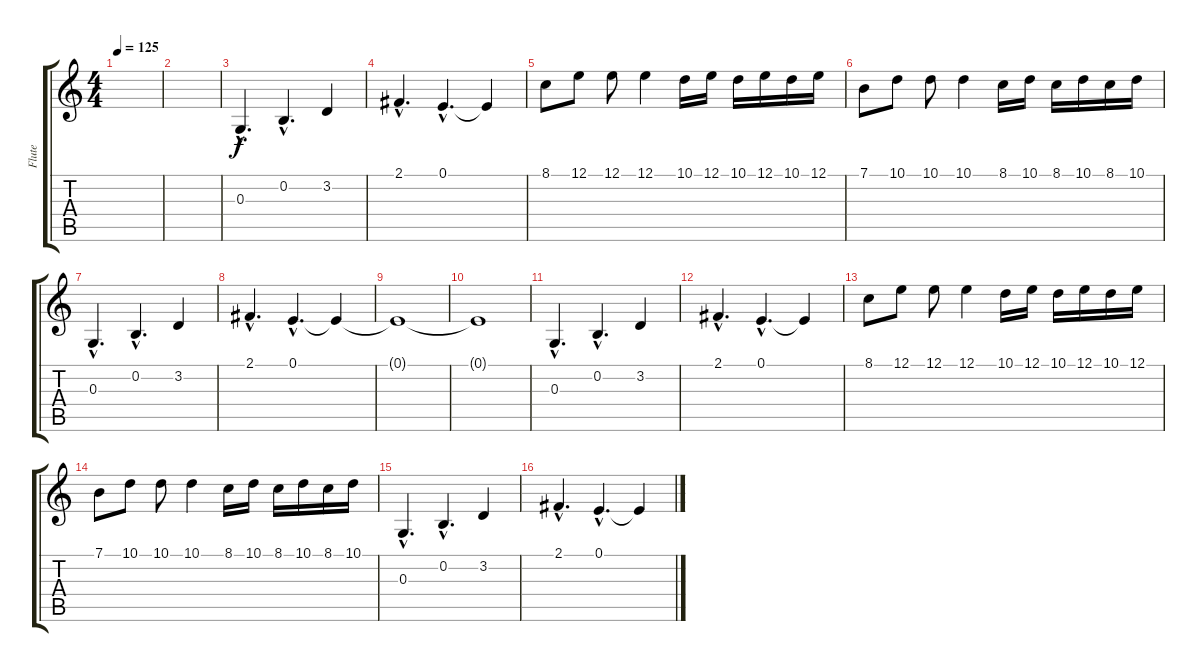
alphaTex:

\track ("Flute" "Flute") {instrument flute}
\staff {score tabs}
\tuning (E4 B3 G3 D3 A2 E2) {hide}
\ts (4 4)
\tempo 125
\clef g2
\ks c
|
|
0.3{hac}.4{d} 0.2{hac}.4{d} 3.2.4 |
2.1{hac}.4{d} 0.1{hac}.4{d} 0.1{t}.4 |
8.1.8 12.1.8 12.1.8 12.1.4 10.1.16 12.1.16 10.1.16 12.1.16 10.1.16 12.1.16 |
7.1.8 10.1.8 10.1.8 10.1.4 8.1.16 10.1.16 8.1.16 10.1.16 8.1.16 10.1.16 |
0.3{hac}.4{d} 0.2{hac}.4{d} 3.2.4 |
2.1{hac}.4{d} 0.1{hac}.4{d} 0.1{t}.4 |
0.1{t}.1 |
0.1{t}.1 |
0.3{hac}.4{d} 0.2{hac}.4{d} 3.2.4 |
2.1{hac}.4{d} 0.1{hac}.4{d} 0.1{t}.4 |
8.1.8 12.1.8 12.1.8 12.1.4 10.1.16 12.1.16 10.1.16 12.1.16 10.1.16 12.1.16 |
7.1.8 10.1.8 10.1.8 10.1.4 8.1.16 10.1.16 8.1.16 10.1.16 8.1.16 10.1.16 |
0.3{hac}.4{d} 0.2{hac}.4{d} 3.2.4 |
2.1{hac}.4{d} 0.1{hac}.4{d} 0.1{t}.4
